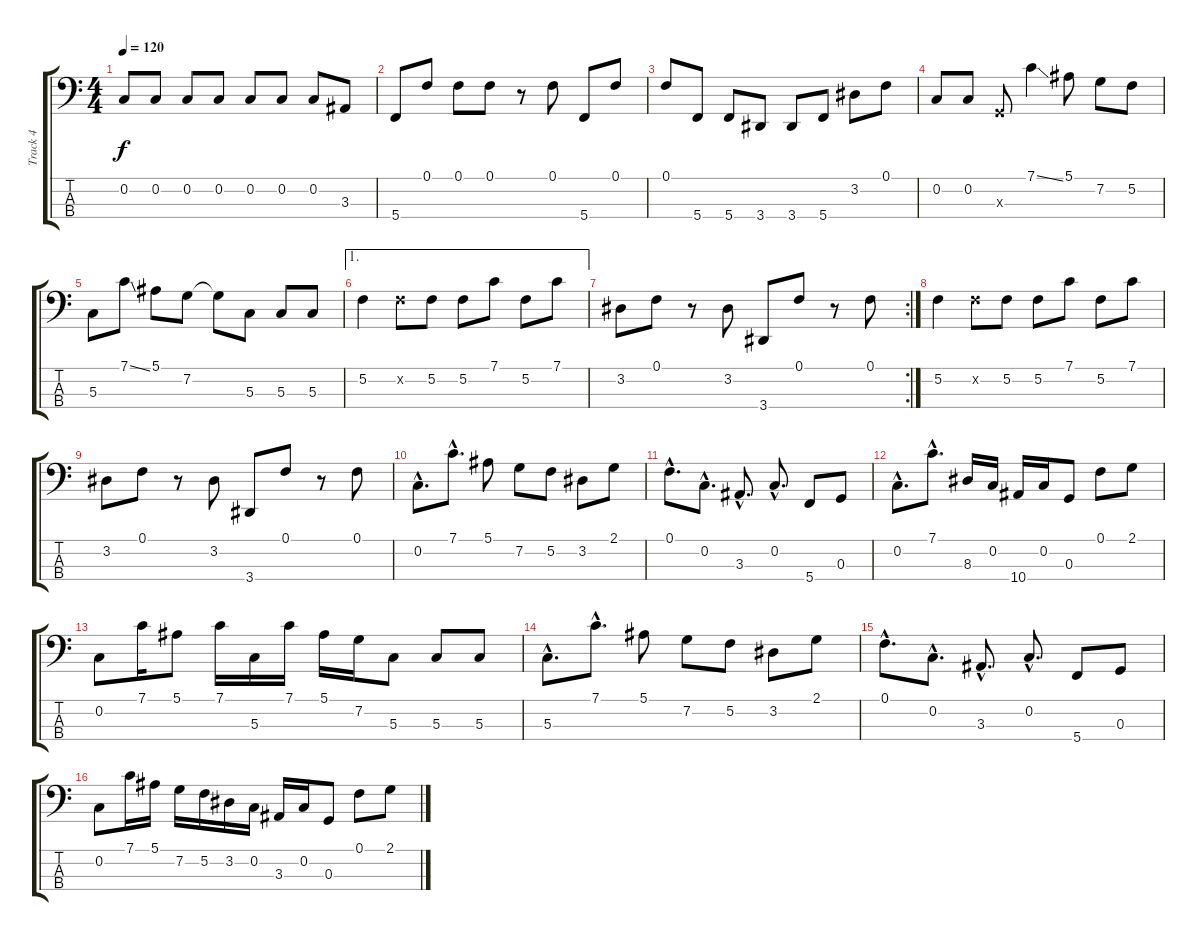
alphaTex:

\track ("Track 4" "Track 4") {instrument electricbassfinger}
\staff {score tabs}
\tuning (F2 C2 G1 C1) {hide}
\ts (4 4)
\tempo 120
\clef f4
\ks c
0.2.8{dy f} 0.2.8 0.2.8 0.2.8 0.2.8 0.2.8 0.2.8 3.3.8 |
5.4.8 0.1.8 0.1.8 0.1.8 r.8 0.1.8 5.4.8 0.1.8 |
0.1.8 5.4.8 5.4.8 3.4.8 3.4.8 5.4.8 3.2.8 0.1.8 |
0.2.8 0.2.8 0.3{x}.8 7.1{ss}.4 5.1.8 7.2.8 5.2.8 |
5.3.8 7.1{ss}.8 5.1.8 7.2.8 7.2{t}.8 5.3.8 5.3.8 5.3.8 |
\ae 1
5.2.4 5.2{x}.8 5.2.8 5.2.8 7.1.8 5.2.8 7.1.8 |
\rc 2
3.2.8 0.1.8 r.8 3.2.8 3.4.8 0.1.8 r.8 0.1.8 |
5.2.4 5.2{x}.8 5.2.8 5.2.8 7.1.8 5.2.8 7.1.8 |
3.2.8 0.1.8 r.8 3.2.8 3.4.8 0.1.8 r.8 0.1.8 |
0.2{hac}.8{d} 7.1{hac}.8{d} 5.1.8 7.2.8 5.2.8 3.2.8 2.1.8 |
0.1{hac}.8{d} 0.2{hac}.8{d} 3.3{hac}.8{d} 0.2{hac}.8{d} 5.4.8 0.3.8 |
0.2{hac}.8{d} 7.1{hac}.8{d} 8.3.16 0.2.16 10.4.16 0.2.16 0.3.8 0.1.8 2.1.8 |
0.2.8 7.1.16 5.1.8 7.1.16 5.3.16 7.1.16 5.1.16 7.2.16 5.3.8 5.3.8 5.3.8 |
5.3{hac}.8{d} 7.1{hac}.8{d} 5.1.8 7.2.8 5.2.8 3.2.8 2.1.8 |
0.1{hac}.8{d} 0.2{hac}.8{d} 3.3{hac}.8{d} 0.2{hac}.8{d} 5.4.8 0.3.8 |
0.2.8 7.1.16 5.1.16 7.2.16 5.2.16 3.2.16 0.2.16 3.3.16 0.2.16 0.3.8 0.1.8 2.1.8
